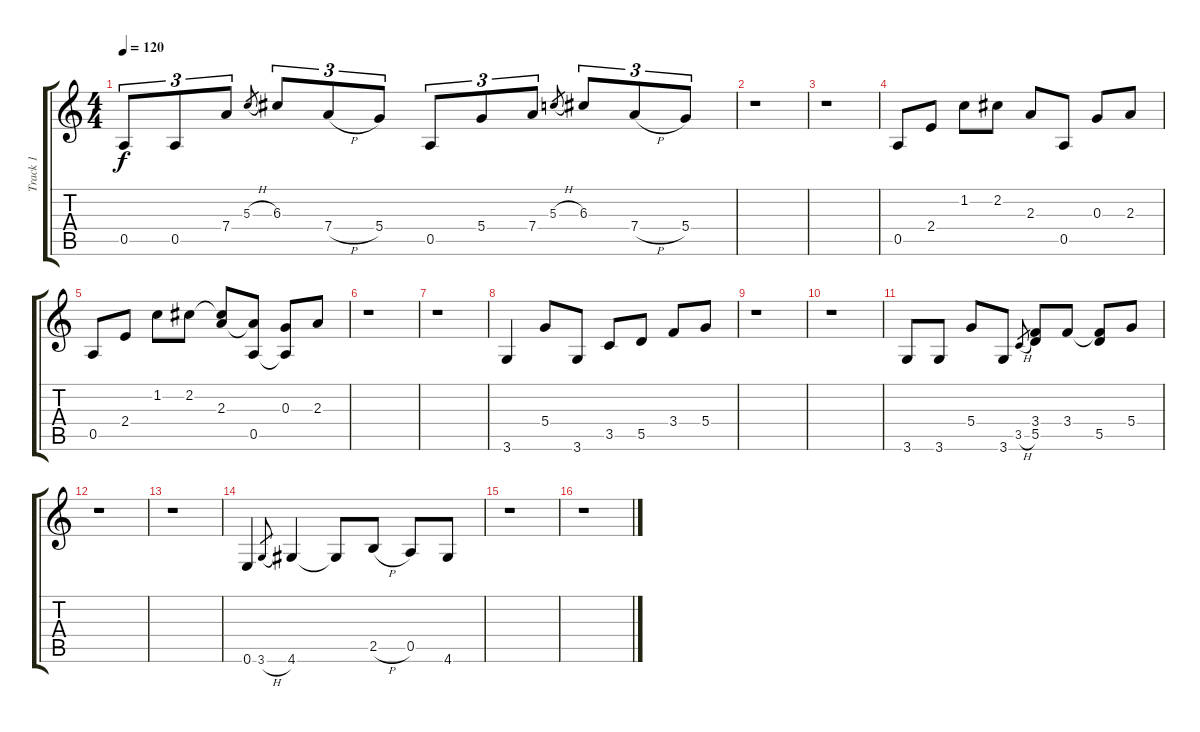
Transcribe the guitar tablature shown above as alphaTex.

\track ("Track 1" "Track 1") {instrument acousticguitarnylon}
\staff {score tabs}
\tuning (E4 B3 G3 D3 A2 E2) {hide}
\ts (4 4)
\tempo 120
\clef g2
\ks c
0.5.8{tu (3 2) dy f instrument acousticguitarnylon} 0.5.8{tu (3 2)} 7.4.8{tu (3 2)} 5.3{h}.8{gr} 6.3.8{tu (3 2)} 7.4{h}.8{tu (3 2)} 5.4.8{tu (3 2)} 0.5.8{tu (3 2)} 5.4.8{tu (3 2)} 7.4.8{tu (3 2)} 5.3{h}.8{gr} 6.3.8{tu (3 2)} 7.4{h}.8{tu (3 2)} 5.4.8{tu (3 2)} |
r.1 |
r.1 |
0.5.8 2.4.8 1.2.8 2.2.8 2.3.8 0.5.8 0.3.8 2.3.8 |
0.5.8 2.4.8 1.2.8 2.2.8 (2.2{t} 2.3).8 (2.3{t} 0.5).8 (0.3 0.5{t}).8 2.3.8 |
r.1 |
r.1 |
3.6.4 5.4.8 3.6.8 3.5.8 5.5.8 3.4.8 5.4.8 |
r.1 |
r.1 |
3.6.8 3.6.8 5.4.8 3.6.8 3.5{h}.8{gr} (3.4 5.5).8 3.4.8 (3.4{t} 5.5).8 5.4.8 |
r.1 |
r.1 |
0.6.4 3.6{h}.8{gr} 4.6.4 4.6{t}.8 2.5{h}.8 0.5.8 4.6.8 |
r.1 |
r.1
